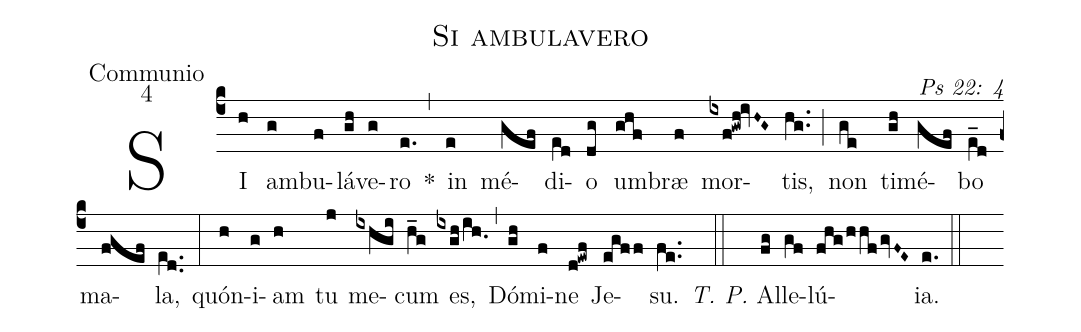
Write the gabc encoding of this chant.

name: Si ambulavero;
office-part: Communio;
mode: 4;
commentary: Ps 22: 4;
%%
(c4) SI(h) am(g)bu(f)lá(gh)ve(g)ro(e.) *(,) in(e) mé(gef)di(e[ll:1]d)o(dg) um(ghf)bræ(f) mor(ixf!gwh!ivH~G~)tis,(hg..) (;) non(ge) ti(gh)mé(gef)bo(e_[ll:1]d) ma(fgef)la,(e[ll:1]d..) (:)
quón(h)i(g)am(h) tu(j) me(ixhgi)cum(h_g) es,(ixgh/ih.0) (,) Dó(gh)mi(f)ne(d!ewf) Je(egff)su.(fe..) (::)
<i>T. P.</i> Al(fg)le(gf)lú(fhg/hhfgvF~E~)ia.(e.) (::)
